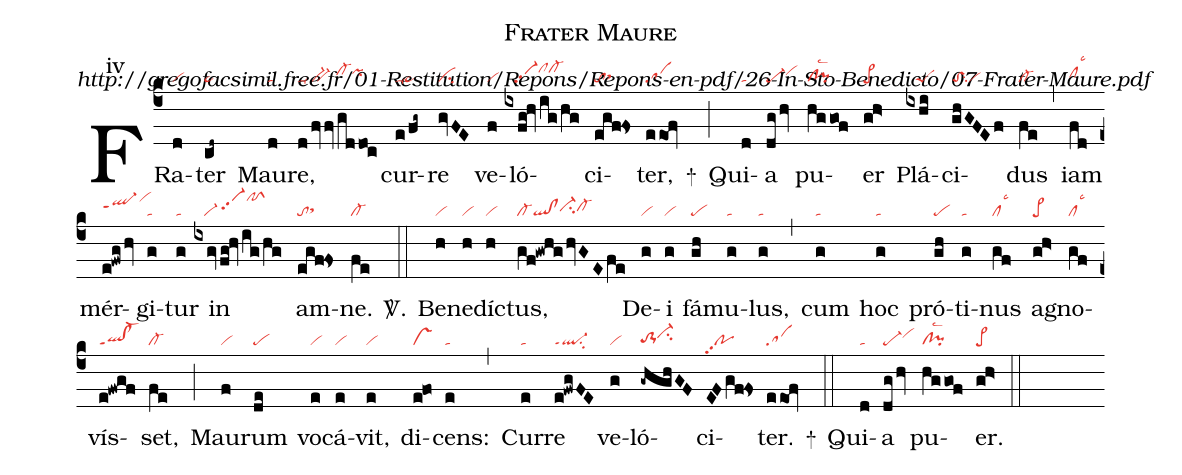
name: Frater Maure;
commentary: http://gregofacsimil.free.fr/01-Restitution/Repons/Repons-en-pdf/26-In-Sto-Benedicto/07-Frater-Maure.pdf;
annotation: iv;
nabc-lines: 1;
%%
(c4)
FRa(d|vi)ter(cd~|ta>) Mau(d|ta)re,(d/fvfv/gddoc|ta-/bv-/cl-hipihi) cur(e/fg~|ta-ta>)re(gvFE|ci) ve(f|vi)ló(ixfg!hv/ig/hg|///vi-pp2clhjcl-hj)ci(egf!fs|tosthh)ter,(eeOf|sa) +(;)
Qui(d|ta)a(dg/hv|pe-vihi) pu(hggof|cl!pilsc2)er(gh>|pe>) Plá(ixhi|///peS)ci(ghGFEf|toSsu2vi)dus(fe|cl-) (,)
iam(fd|clhhlsc3) mér(e!fwg/hv|ql-hippt1vihl)gi(g|ta)tur(g|ta) in(ixgv/fg!hv/ig/hg|///vi-/vi-hipp2pfShl) am(egf!fs|tosthh)ne.(fe|cl-) <sp>V/</sp>.(::)
Be(h|vi)ne(h|vi)díc(h|vi)tus,(gf!gwhg/hvGEfe|cl-ql!clci-hhcl-hh) De(g|vi)i(g|vi) fá(gh|pe)mu(g|ta)lus,(g|ta) (,)
cum(g|ta) hoc(g|ta) pró(gh|pe)ti(g|ta)nus(gf|cllsc3) a(gh>|pe>)gno(gf|cllsc3)vís(e!fwgf|ql!cl-ppt1)set,(fe|cl-) (;)
Mau(f|vi)rum(de|pe) vo(e|vi)cá(e|vi)vit,(e|vi) di(e!fo|vs)cens:(e|ta) (,)
Cur(e|ta)re(e!fwgFE|ql-ppt1su2) ve(g|vi)ló(-ghghGF|to-1hgci-hi)ci(EFgf!fs|popp2)ter.(eeOf|sa) +(::)
Qui(d|ta)a(dg/hv|pe-vihi) pu(hggof|cl!pilsc2)er.(gh>|pe>) (::)
